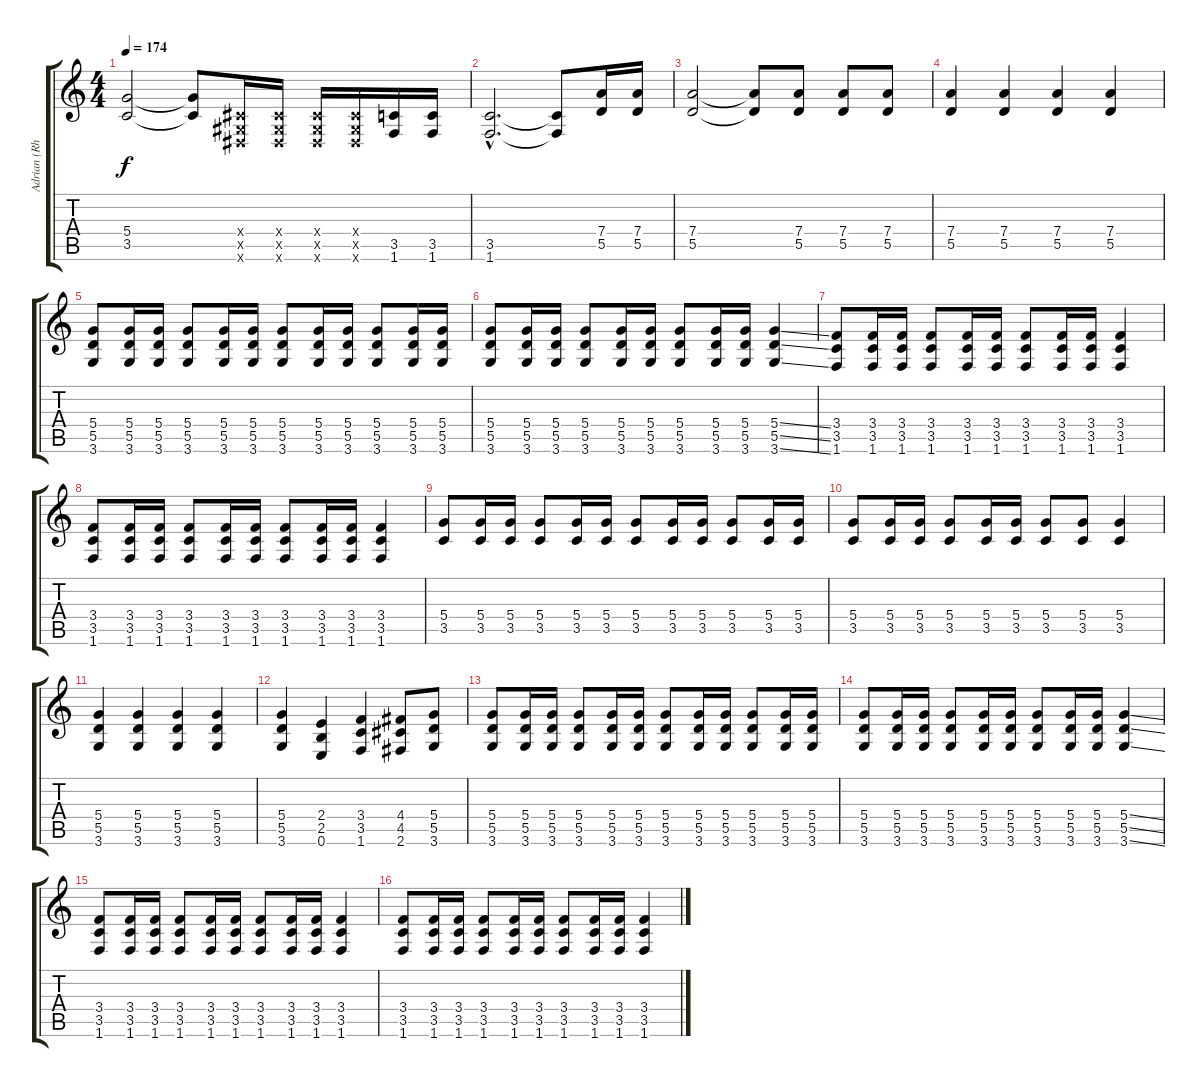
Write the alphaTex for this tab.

\track ("Adrian (Rhy. Guitar)" "Adrian (Rh") {instrument overdrivenguitar}
\staff {score tabs}
\tuning (E4 B3 G3 D3 A2 E2) {hide}
\ts (4 4)
\tempo 174
\clef g2
\ks c
(5.4 3.5).2{dy f} (5.4{t} 3.5{t}).8 (-1.4{x} -1.5{x} -1.6{x}).16 (-1.4{x} -1.5{x} -1.6{x}).16 (-1.4{x} -1.5{x} -1.6{x}).16 (-1.4{x} -1.5{x} -1.6{x}).16 (3.5 1.6).16 (3.5 1.6).16 |
(3.5{hac} 1.6{hac}).2{d} (3.5{t} 1.6{t}).8 (7.4 5.5).16 (7.4 5.5).16 |
(7.4 5.5).2 (7.4{t} 5.5{t}).8 (7.4 5.5).8 (7.4 5.5).8 (7.4 5.5).8 |
(7.4 5.5).4 (7.4 5.5).4 (7.4 5.5).4 (7.4 5.5).4 |
(5.4 5.5 3.6).8 (5.4 5.5 3.6).16 (5.4 5.5 3.6).16 (5.4 5.5 3.6).8 (5.4 5.5 3.6).16 (5.4 5.5 3.6).16 (5.4 5.5 3.6).8 (5.4 5.5 3.6).16 (5.4 5.5 3.6).16 (5.4 5.5 3.6).8 (5.4 5.5 3.6).16 (5.4 5.5 3.6).16 |
(5.4 5.5 3.6).8 (5.4 5.5 3.6).16 (5.4 5.5 3.6).16 (5.4 5.5 3.6).8 (5.4 5.5 3.6).16 (5.4 5.5 3.6).16 (5.4 5.5 3.6).8 (5.4 5.5 3.6).16 (5.4 5.5 3.6).16 (5.4{ss} 5.5{ss} 3.6{ss}).4 |
(3.4 3.5 1.6).8 (3.4 3.5 1.6).16 (3.4 3.5 1.6).16 (3.4 3.5 1.6).8 (3.4 3.5 1.6).16 (3.4 3.5 1.6).16 (3.4 3.5 1.6).8 (3.4 3.5 1.6).16 (3.4 3.5 1.6).16 (3.4 3.5 1.6).4 |
(3.4 3.5 1.6).8 (3.4 3.5 1.6).16 (3.4 3.5 1.6).16 (3.4 3.5 1.6).8 (3.4 3.5 1.6).16 (3.4 3.5 1.6).16 (3.4 3.5 1.6).8 (3.4 3.5 1.6).16 (3.4 3.5 1.6).16 (3.4 3.5 1.6).4 |
(5.4 3.5).8 (5.4 3.5).16 (5.4 3.5).16 (5.4 3.5).8 (5.4 3.5).16 (5.4 3.5).16 (5.4 3.5).8 (5.4 3.5).16 (5.4 3.5).16 (5.4 3.5).8 (5.4 3.5).16 (5.4 3.5).16 |
(5.4 3.5).8 (5.4 3.5).16 (5.4 3.5).16 (5.4 3.5).8 (5.4 3.5).16 (5.4 3.5).16 (5.4 3.5).8 (5.4 3.5).8 (5.4 3.5).4 |
(5.4 5.5 3.6).4 (5.4 5.5 3.6).4 (5.4 5.5 3.6).4 (5.4 5.5 3.6).4 |
(5.4 5.5 3.6).4 (2.4 2.5 0.6).4 (3.4 3.5 1.6).4 (4.4 4.5 2.6).8 (5.4 5.5 3.6).8 |
(5.4 5.5 3.6).8 (5.4 5.5 3.6).16 (5.4 5.5 3.6).16 (5.4 5.5 3.6).8 (5.4 5.5 3.6).16 (5.4 5.5 3.6).16 (5.4 5.5 3.6).8 (5.4 5.5 3.6).16 (5.4 5.5 3.6).16 (5.4 5.5 3.6).8 (5.4 5.5 3.6).16 (5.4 5.5 3.6).16 |
(5.4 5.5 3.6).8 (5.4 5.5 3.6).16 (5.4 5.5 3.6).16 (5.4 5.5 3.6).8 (5.4 5.5 3.6).16 (5.4 5.5 3.6).16 (5.4 5.5 3.6).8 (5.4 5.5 3.6).16 (5.4 5.5 3.6).16 (5.4{ss} 5.5{ss} 3.6{ss}).4 |
(3.4 3.5 1.6).8 (3.4 3.5 1.6).16 (3.4 3.5 1.6).16 (3.4 3.5 1.6).8 (3.4 3.5 1.6).16 (3.4 3.5 1.6).16 (3.4 3.5 1.6).8 (3.4 3.5 1.6).16 (3.4 3.5 1.6).16 (3.4 3.5 1.6).4 |
(3.4 3.5 1.6).8 (3.4 3.5 1.6).16 (3.4 3.5 1.6).16 (3.4 3.5 1.6).8 (3.4 3.5 1.6).16 (3.4 3.5 1.6).16 (3.4 3.5 1.6).8 (3.4 3.5 1.6).16 (3.4 3.5 1.6).16 (3.4 3.5 1.6).4
